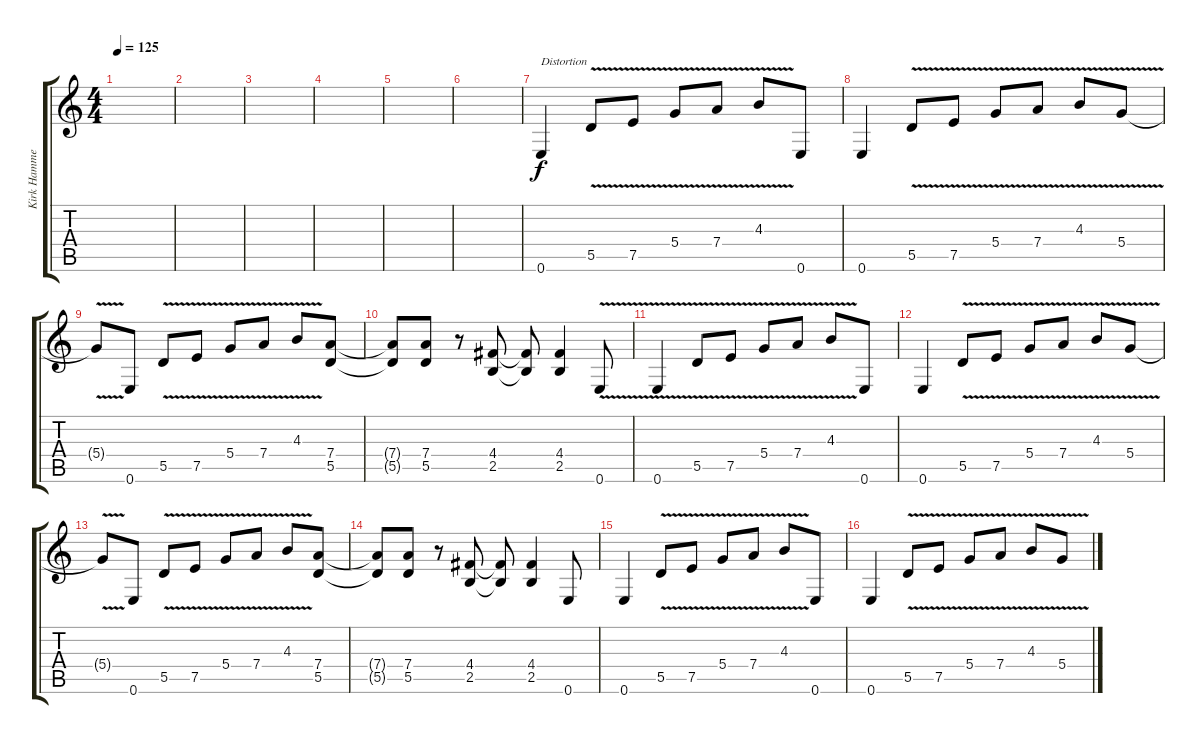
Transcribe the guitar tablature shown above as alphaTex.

\track ("Kirk Hammett" "Kirk Hamme") {instrument distortionguitar}
\staff {score tabs}
\tuning (E4 B3 G3 D3 A2 E2) {hide}
\ts (4 4)
\tempo 125
\clef g2
\ks c
|
|
|
|
|
|
0.6.4{txt "Distortion" dy f} 5.5{v}.8 7.5{v}.8 5.4{v}.8 7.4{v}.8 4.3{v}.8 0.6.8 |
0.6.4 5.5{v}.8 7.5{v}.8 5.4{v}.8 7.4{v}.8 4.3{v}.8 5.4{v}.8 |
5.4{t}.8 0.6.8 5.5{v}.8 7.5{v}.8 5.4{v}.8 7.4{v}.8 4.3{v}.8 (7.4 5.5).8 |
(7.4{t} 5.5{t}).8 (7.4 5.5).8 r.8 (4.4 2.5).8 (4.4{t} 2.5{t}).8 (4.4 2.5).4 0.6{v}.8 |
0.6{v}.4 5.5{v}.8 7.5{v}.8 5.4{v}.8 7.4{v}.8 4.3{v}.8 0.6.8 |
0.6.4 5.5{v}.8 7.5{v}.8 5.4{v}.8 7.4{v}.8 4.3{v}.8 5.4{v}.8 |
5.4{t}.8 0.6.8 5.5{v}.8 7.5{v}.8 5.4{v}.8 7.4{v}.8 4.3{v}.8 (7.4 5.5).8 |
(7.4{t} 5.5{t}).8 (7.4 5.5).8 r.8 (4.4 2.5).8 (4.4{t} 2.5{t}).8 (4.4 2.5).4 0.6.8 |
0.6.4 5.5{v}.8 7.5{v}.8 5.4{v}.8 7.4{v}.8 4.3{v}.8 0.6.8 |
0.6.4 5.5{v}.8 7.5{v}.8 5.4{v}.8 7.4{v}.8 4.3{v}.8 5.4{v}.8
